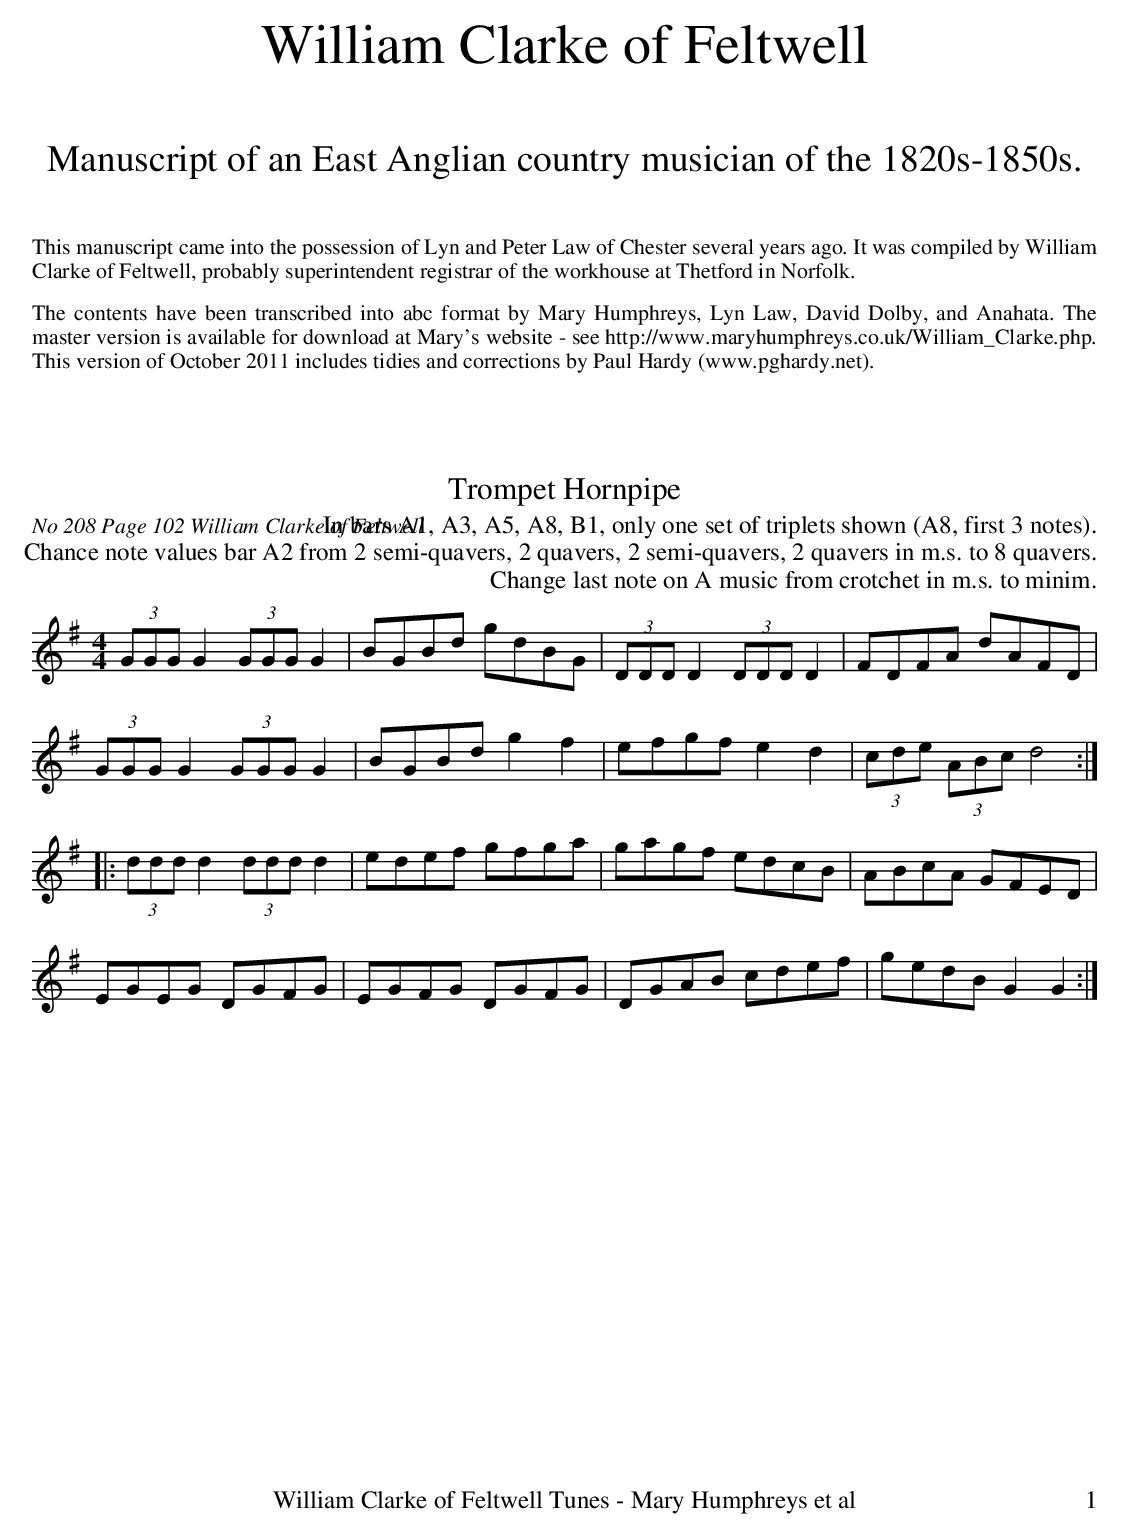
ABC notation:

X:1
T:Trompet Hornpipe
O:No 208 Page 102 William Clarke of Feltwell
M:4/4
L:1/8
K:G
(3GGG G2(3GGG G2|BGBd gdBG|(3DDD D2 (3DDD D2|FDFA dAFD|
(3GGG G2(3GGG G2|BGBdg2f2|efgfe2d2|(3cde (3ABcd4:|
|:(3ddd d2(3ddd d2|edef gfga|gagf edcB|ABcA GFED|
EGEG DGFG|EGFG DGFG|DGAB cdef|gedBG2G2:|
